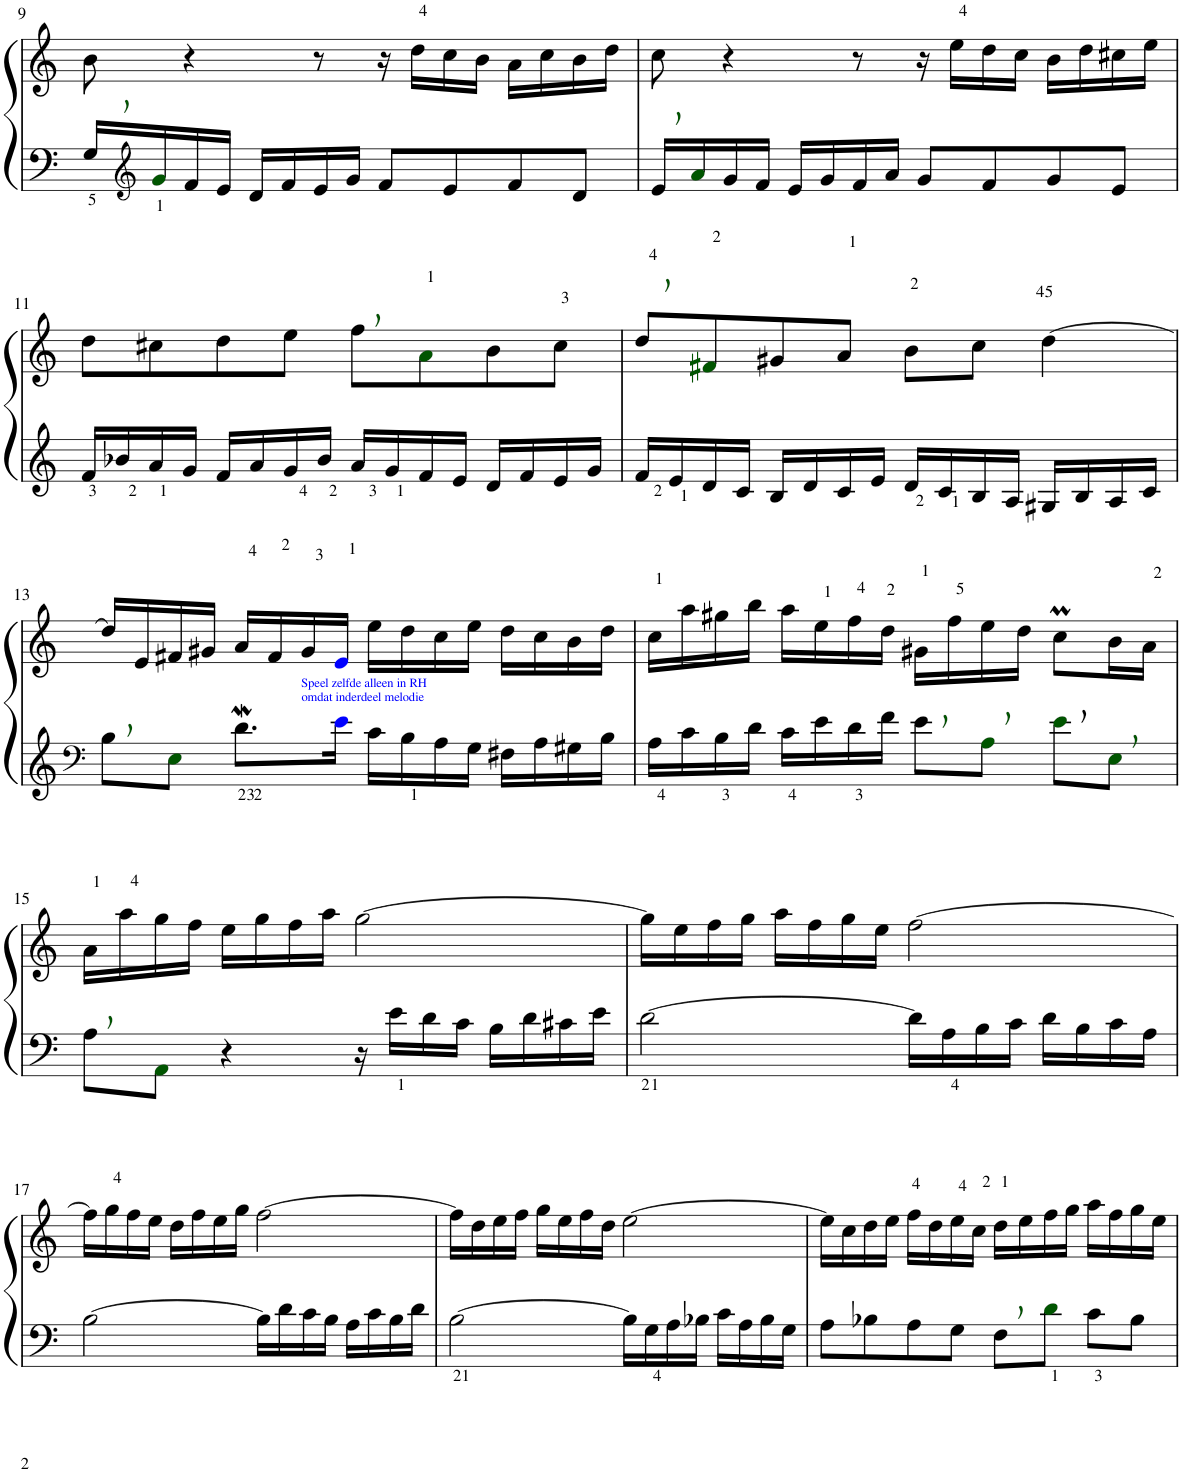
**kern	**kern
*part1	*part1
*staff2	*staff1
*I"Piano	*
*I'Pno	*
!!LO:PB:g=z
*clefF4	*clefG2
*k[]	*k[]
*M4/4	*M4/4
*met(c)	*met(c)
=9	=9
16G,/LL	8b\
*clefG2	*
16gi/	.
16f/	4r
16e/JJ	.
16d/LL	.
16f/	.
16e/	8r
16g/JJ	.
8f/L	16r
.	16dd\LL
8e/	16cc\
.	16b\JJ
8f/	16a\LL
.	16cc\
8d/J	16b\
.	16dd\JJ
=10	=10
16e,/LL	8cc\
16ai/	.
16g/	4r
16f/JJ	.
16e/LL	.
16g/	.
16f/	8r
16a/JJ	.
8g/L	16r
.	16ee\LL
8f/	16dd\
.	16cc\JJ
8g/	16b\LL
.	16dd\
8e/J	16cc#X\
.	16ee\JJ
!!LO:LB:g=z
=11	=11
16f/LL	8dd\L
16b-X/	.
16a/	8cc#X\
16g/JJ	.
16f/LL	8dd\
16a/	.
16g/	8ee\J
16b-/JJ	.
16a/LL	8ff,\L
16g/	.
16f/	8ai\
16e/JJ	.
16d/LL	8b\
16f/	.
16e/	8cc#\J
16g/JJ	.
=12	=12
16f/LL	8dd,/L
16e/	.
16d/	8f#Xi/
16c/JJ	.
16B/LL	8g#X/
16d/	.
16c/	8a/J
16e/JJ	.
16d/LL	8b\L
16c/	.
16B/	8cc\J
16A/JJ	.
16G#X/LL	[4dd\
16B/	.
16A/	.
16c/JJ	.
!!LO:LB:g=z
=13	=13
*clefF4	*
8B,\L	16dd/LL]
.	16e/
8Ei\J	16f#X/
.	16g#X/JJ
8.dW\L	16a/LL
.	16f#/
.	16g#/
!LO:TX:a:color=#0000FF:t=Speel zelfde alleen in RH	!
!LO:TX:a:t=omdat inderdeel melodie	!
16ej\Jk	16ej/JJ
16c\LL	16ee\LL
16B\	16dd\
16A\	16cc\
16G\JJ	16ee\JJ
16F#X\LL	16dd\LL
16A\	16cc\
16G#X\	16b\
16B\JJ	16dd\JJ
=14	=14
16A\LL	16cc\LL
16c\	16aa\
16B\	16gg#X\
16d\JJ	16bb\JJ
16c\LL	16aa\LL
16e\	16ee\
16d\	16ff\
16f\JJ	16dd\JJ
8e,\L	16g#X\LL
.	16ff\
8A,i\J	16ee\
.	16dd\JJ
8e,i\L	8ccM\L
8E,i\J	16b\L
.	16a\JJ
!!LO:LB:g=z
=15	=15
8A,\L	16a\LL
.	16aa\
8AAi\J	16gg\
.	16ff\JJ
4r	16ee\LL
.	16gg\
.	16ff\
.	16aa\JJ
16r	[2gg\
16e\LL	.
16d\	.
16c\JJ	.
16B\LL	.
16d\	.
16c#X\	.
16e\JJ	.
=16	=16
[2d\	16gg\LL]
.	16ee\
.	16ff\
.	16gg\JJ
.	16aa\LL
.	16ff\
.	16gg\
.	16ee\JJ
16d\LL]	[2ff\
16A\	.
16B\	.
16c\JJ	.
16d\LL	.
16B\	.
16c\	.
16A\JJ	.
!!LO:LB:g=z
=17	=17
[2B\	16ff\LL]
.	16gg\
.	16ff\
.	16ee\JJ
.	16dd\LL
.	16ff\
.	16ee\
.	16gg\JJ
16B\LL]	[2ff\
16d\	.
16c\	.
16B\JJ	.
16A\LL	.
16c\	.
16B\	.
16d\JJ	.
=18	=18
[2B\	16ff\LL]
.	16dd\
.	16ee\
.	16ff\JJ
.	16gg\LL
.	16ee\
.	16ff\
.	16dd\JJ
16B\LL]	[2ee\
16G\	.
16A\	.
16B-X\JJ	.
16c\LL	.
16A\	.
16B-\	.
16G\JJ	.
=19	=19
8A\L	16ee\LL]
.	16cc\
8B-X\	16dd\
.	16ee\JJ
8A\	16ff\LL
.	16dd\
8G\J	16ee\
.	16cc\JJ
8F,\L	16dd\LL
.	16ee\
8di\J	16ff\
.	16gg\JJ
8c\L	16aa\LL
.	16ff\
8B-\J	16gg\
.	16ee\JJ
=	=
*-	*-
